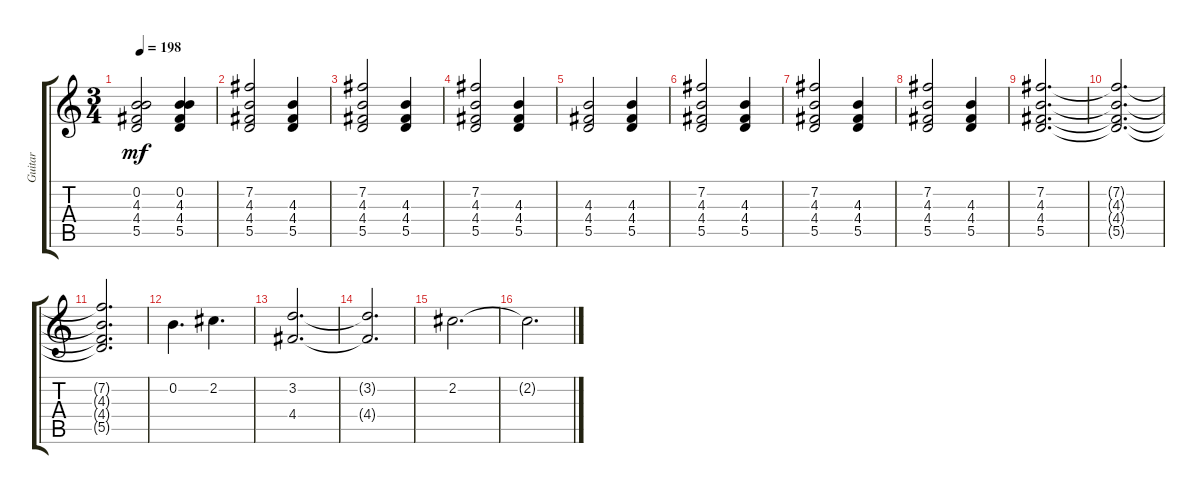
\track ("Guitar" "Guitar") {instrument acousticguitarsteel}
\staff {score tabs}
\tuning (E4 B3 G3 D3 A2 E2) {hide}
\ts (3 4)
\tempo 198
\clef g2
\ks c
(0.2 4.3 4.4 5.5).2{dy mf} (0.2 4.3 4.4 5.5).4 |
(7.2 4.3 4.4 5.5).2 (4.3 4.4 5.5).4 |
(7.2 4.3 4.4 5.5).2 (4.3 4.4 5.5).4 |
(7.2 4.3 4.4 5.5).2 (4.3 4.4 5.5).4 |
(4.3 4.4 5.5).2 (4.3 4.4 5.5).4 |
(7.2 4.3 4.4 5.5).2 (4.3 4.4 5.5).4 |
(7.2 4.3 4.4 5.5).2 (4.3 4.4 5.5).4 |
(7.2 4.3 4.4 5.5).2 (4.3 4.4 5.5).4 |
(7.2 4.3 4.4 5.5).2{d} |
(7.2{t} 4.3{t} 4.4{t} 5.5{t}).2{d} |
(7.2{t} 4.3{t} 4.4{t} 5.5{t}).2{d} |
0.2.4{d} 2.2.4{d} |
(3.2 4.4).2{d} |
(3.2{t} 4.4{t}).2{d} |
2.2.2{d} |
2.2{t}.2{d}
